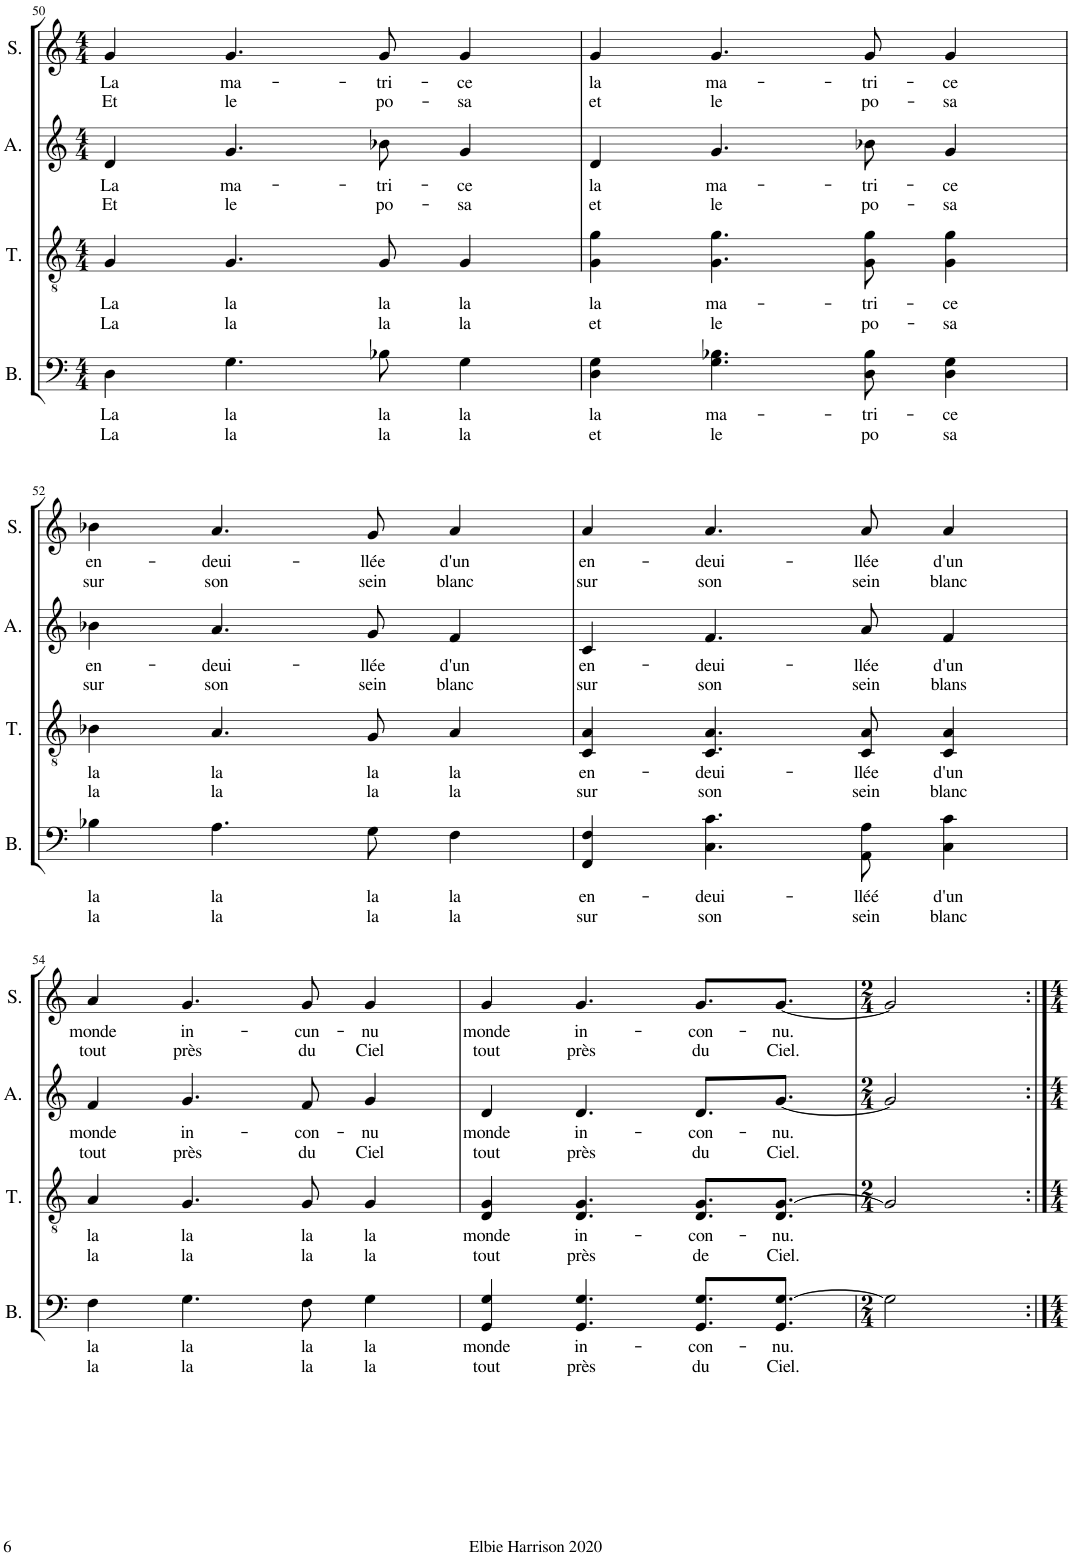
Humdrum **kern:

**kern	**text	**text	**kern	**text	**text	**kern	**text	**text	**kern	**text	**text
*part4	*part4	*part4	*part3	*part3	*part3	*part2	*part2	*part2	*part1	*part1	*part1
*staff4	*staff4	*staff4	*staff3	*staff3	*staff3	*staff2	*staff2	*staff2	*staff1	*staff1	*staff1
*I"Bass	*	*	*I"Tenor	*	*	*I"Alto	*	*	*I"Soprano	*	*
*I'B.	*	*	*I'T.	*	*	*I'A.	*	*	*I'S.	*	*
!!LO:PB:g=z
*clefF4	*	*	*clefGv2	*	*	*clefG2	*	*	*clefG2	*	*
*k[]	*	*	*k[]	*	*	*k[]	*	*	*k[]	*	*
*M4/4	*	*	*M4/4	*	*	*M4/4	*	*	*M4/4	*	*
=50	=50	=50	=50	=50	=50	=50	=50	=50	=50	=50	=50
!	!LO:LY:b	!LO:LY:b	!	!LO:LY:b	!LO:LY:b	!	!LO:LY:b	!LO:LY:b	!	!LO:LY:b	!LO:LY:b
4D\	La	La	4G/	La	La	4d/	La	Et	4g/	La	Et
!	!LO:LY:b	!LO:LY:b	!	!LO:LY:b	!LO:LY:b	!	!LO:LY:b	!LO:LY:b	!	!LO:LY:b	!LO:LY:b
4.G\	la	la	4.G/	la	la	4.g/	ma-	le	4.g/	ma-	le
!	!LO:LY:b	!LO:LY:b	!	!LO:LY:b	!LO:LY:b	!	!LO:LY:b	!LO:LY:b	!	!LO:LY:b	!LO:LY:b
8B-X\	la	la	8G/	la	la	8b-X\	-tri-	po-	8g/	-tri-	po-
!	!LO:LY:b	!LO:LY:b	!	!LO:LY:b	!LO:LY:b	!	!LO:LY:b	!LO:LY:b	!	!LO:LY:b	!LO:LY:b
4G\	la	la	4G/	la	la	4g/	-ce	-sa	4g/	-ce	-sa
=51	=51	=51	=51	=51	=51	=51	=51	=51	=51	=51	=51
!	!LO:LY:b	!LO:LY:b	!	!LO:LY:b	!LO:LY:b	!	!LO:LY:b	!LO:LY:b	!	!LO:LY:b	!LO:LY:b
4D\ 4G\	la	et	4G\ 4g\	la	et	4d/	la	et	4g/	la	et
!	!LO:LY:b	!LO:LY:b	!	!LO:LY:b	!LO:LY:b	!	!LO:LY:b	!LO:LY:b	!	!LO:LY:b	!LO:LY:b
4.G\ 4.B-X\	ma-	le	4.G\ 4.g\	ma-	le	4.g/	ma-	le	4.g/	ma-	le
!	!LO:LY:b	!LO:LY:b	!	!LO:LY:b	!LO:LY:b	!	!LO:LY:b	!LO:LY:b	!	!LO:LY:b	!LO:LY:b
8D\ 8B-\	-tri-	po	8G\ 8g\	-tri-	po-	8b-X\	-tri-	po-	8g/	-tri-	po-
!	!LO:LY:b	!LO:LY:b	!	!LO:LY:b	!LO:LY:b	!	!LO:LY:b	!LO:LY:b	!	!LO:LY:b	!LO:LY:b
4D\ 4G\	-ce	sa	4G\ 4g\	-ce	-sa	4g/	-ce	-sa	4g/	-ce	-sa
!!LO:LB:g=z
=52	=52	=52	=52	=52	=52	=52	=52	=52	=52	=52	=52
!	!LO:LY:b	!LO:LY:b	!	!LO:LY:b	!LO:LY:b	!	!LO:LY:b	!LO:LY:b	!	!LO:LY:b	!LO:LY:b
4B-X\	la	la	4B-X\	la	la	4b-X\	en-	sur	4b-X\	en-	sur
!	!LO:LY:b	!LO:LY:b	!	!LO:LY:b	!LO:LY:b	!	!LO:LY:b	!LO:LY:b	!	!LO:LY:b	!LO:LY:b
4.A\	la	la	4.A/	la	la	4.a/	-deui-	son	4.a/	-deui-	son
!	!LO:LY:b	!LO:LY:b	!	!LO:LY:b	!LO:LY:b	!	!LO:LY:b	!LO:LY:b	!	!LO:LY:b	!LO:LY:b
8G\	la	la	8G/	la	la	8g/	-llée	sein	8g/	-llée	sein
!	!LO:LY:b	!LO:LY:b	!	!LO:LY:b	!LO:LY:b	!	!LO:LY:b	!LO:LY:b	!	!LO:LY:b	!LO:LY:b
4F\	la	la	4A/	la	la	4f/	d'un	blanc	4a/	d'un	blanc
=53	=53	=53	=53	=53	=53	=53	=53	=53	=53	=53	=53
!	!LO:LY:b	!LO:LY:b	!	!LO:LY:b	!LO:LY:b	!	!LO:LY:b	!LO:LY:b	!	!LO:LY:b	!LO:LY:b
4FF/ 4F/	en-	sur	4C/ 4A/	en-	sur	4c/	en-	sur	4a/	en-	sur
!	!LO:LY:b	!LO:LY:b	!	!LO:LY:b	!LO:LY:b	!	!LO:LY:b	!LO:LY:b	!	!LO:LY:b	!LO:LY:b
4.C\ 4.c\	-deui-	son	4.C/ 4.A/	-deui-	son	4.f/	-deui-	son	4.a/	-deui-	son
!	!LO:LY:b	!LO:LY:b	!	!LO:LY:b	!LO:LY:b	!	!LO:LY:b	!LO:LY:b	!	!LO:LY:b	!LO:LY:b
8AA\ 8A\	-lléé	sein	8C/ 8A/	-llée	sein	8a/	-llée	sein	8a/	-llée	sein
!	!LO:LY:b	!LO:LY:b	!	!LO:LY:b	!LO:LY:b	!	!LO:LY:b	!LO:LY:b	!	!LO:LY:b	!LO:LY:b
4C\ 4c\	d'un	blanc	4C/ 4A/	d'un	blanc	4f/	d'un	blans	4a/	d'un	blanc
!!LO:LB:g=z
=54	=54	=54	=54	=54	=54	=54	=54	=54	=54	=54	=54
!	!LO:LY:b	!LO:LY:b	!	!LO:LY:b	!LO:LY:b	!	!LO:LY:b	!LO:LY:b	!	!LO:LY:b	!LO:LY:b
4F\	la	la	4A/	la	la	4f/	monde	tout	4a/	monde	tout
!	!LO:LY:b	!LO:LY:b	!	!LO:LY:b	!LO:LY:b	!	!LO:LY:b	!LO:LY:b	!	!LO:LY:b	!LO:LY:b
4.G\	la	la	4.G/	la	la	4.g/	in-	près	4.g/	in-	près
!	!LO:LY:b	!LO:LY:b	!	!LO:LY:b	!LO:LY:b	!	!LO:LY:b	!LO:LY:b	!	!LO:LY:b	!LO:LY:b
8F\	la	la	8G/	la	la	8f/	-con-	du	8g/	-cun-	du
!	!LO:LY:b	!LO:LY:b	!	!LO:LY:b	!LO:LY:b	!	!LO:LY:b	!LO:LY:b	!	!LO:LY:b	!LO:LY:b
4G\	la	la	4G/	la	la	4g/	-nu	Ciel	4g/	-nu	Ciel
=55	=55	=55	=55	=55	=55	=55	=55	=55	=55	=55	=55
!	!LO:LY:b	!LO:LY:b	!	!LO:LY:b	!LO:LY:b	!	!LO:LY:b	!LO:LY:b	!	!LO:LY:b	!LO:LY:b
4GG/ 4G/	monde	tout	4D/ 4G/	monde	tout	4d/	monde	tout	4g/	monde	tout
!	!LO:LY:b	!LO:LY:b	!	!LO:LY:b	!LO:LY:b	!	!LO:LY:b	!LO:LY:b	!	!LO:LY:b	!LO:LY:b
4.GG/ 4.G/	in-	près	4.D/ 4.G/	in-	près	4.d/	in-	près	4.g/	in-	près
!	!LO:LY:b	!LO:LY:b	!	!LO:LY:b	!LO:LY:b	!	!LO:LY:b	!LO:LY:b	!	!LO:LY:b	!LO:LY:b
8.GG/ 8.G/L	-con-	du	8.D/ 8.G/L	-con-	de	8.d/L	-con-	du	8.g/L	-con-	du
!	!LO:LY:b	!LO:LY:b	!	!LO:LY:b	!LO:LY:b	!	!LO:LY:b	!LO:LY:b	!	!LO:LY:b	!LO:LY:b
8.GG/ [8.G/J	-nu.	Ciel.	8.D/ [8.G/J	-nu.	Ciel.	[8.g/J	-nu.	Ciel.	[8.g/J	-nu.	Ciel.
=56	=56	=56	=56	=56	=56	=56	=56	=56	=56	=56	=56
*M2/4	*	*	*M2/4	*	*	*M2/4	*	*	*M2/4	*	*
2G\]	.	.	2G/]	.	.	2g/]	.	.	2g/]	.	.
=:|!	=:|!	=:|!	=:|!	=:|!	=:|!	=:|!	=:|!	=:|!	=:|!	=:|!	=:|!
*-	*-	*-	*-	*-	*-	*-	*-	*-	*-	*-	*-
